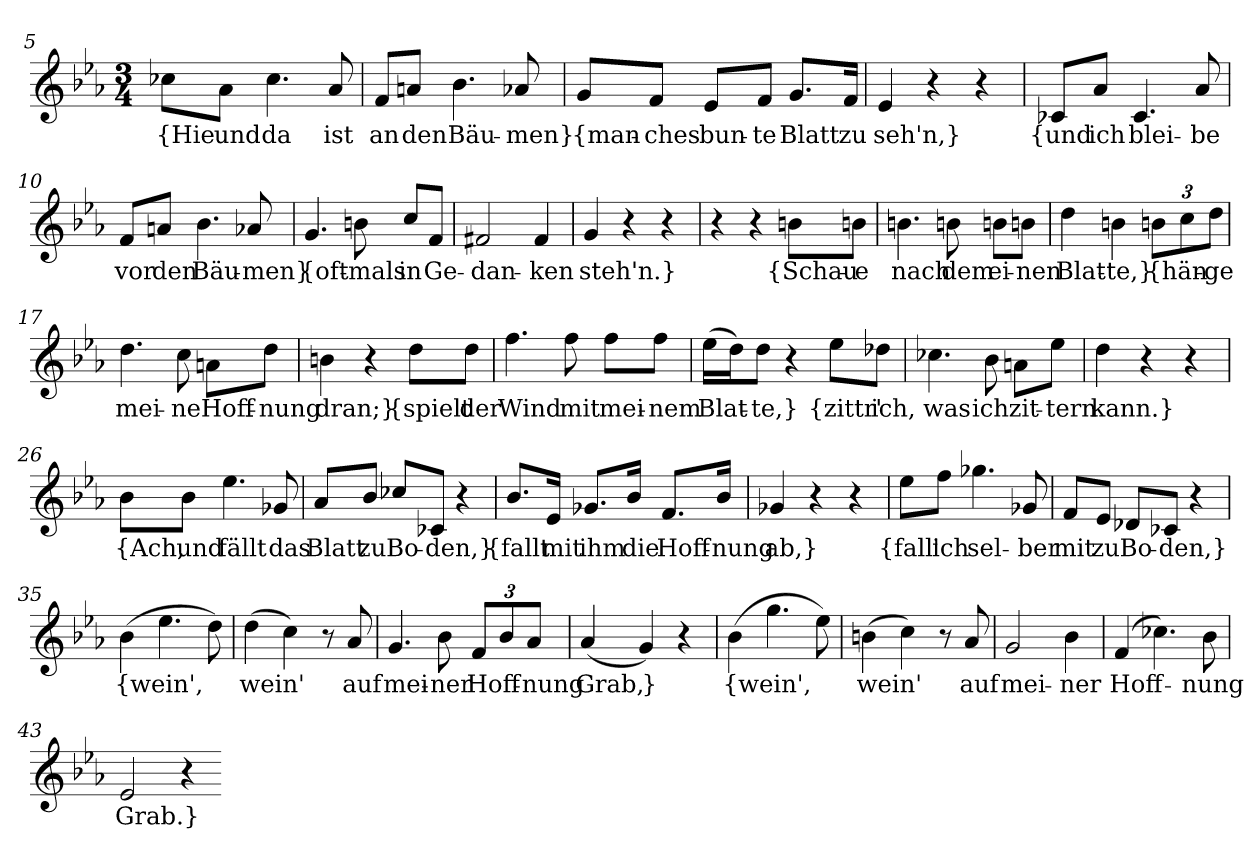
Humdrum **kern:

**kern	**text
*part1	*part1
*staff1	*staff1
*clefG2	*
*k[b-e-a-]	*
*M3/4	*
=5	=5
8cc-X\L	{Hie
8a-\J	und
4.cc-	da
8a-	ist
=6	=6
8f/L	an
8an/J	den
4.b-	Bäu-
8a-X	-men}
=7	=7
8g/L	{man-
8f/J	-ches
8e-/L	bun-
8f/J	-te
8.g/L	Blatt
16f/Jk	zu
=8	=8
4e-	seh'n,}
4r	.
4r	.
=9	=9
8c-X/L	{und
8a-/J	ich
4.c-	blei-
8a-	-be
=10	=10
8f/L	vor
8an/J	den
4.b-	Bäu-
8a-X	-men}
=11	=11
4.g	{oft-
8bn	-mals
8cc/L	in
8f/J	Ge-
=12	=12
2f#X	-dan-
4f#	-ken
=13	=13
4g	steh'n.}
4r	.
4r	.
=14	=14
4r	.
4r	.
8bn\L	{Schau-
8bn\J	-e
=15	=15
4.bn	nach
8bn	dem
8bn\L	ei-
8bn\J	-nen
=16	=16
4dd	Blat-
4bn	-te,}
12bn\L	{hän-
12cc\	.
12dd\J	-ge
=17	=17
4.dd	mei-
8cc	-ne
8an\L	Hoff-
8dd\J	-nung
=18	=18
4bn	dran;}
4r	.
8dd\L	{spielt
8dd\J	der
=19	=19
4.ff	Wind
8ff	mit
8ff\L	mei-
8ff\J	-nem
=20	=20
(16ee-\LL	Blat-
16dd\J)	.
8dd\J	-te,}
4r	.
8ee-\L	{zittr'
8dd-X\J	ich,
=21	=21
4.cc-X	was
8b-	ich
8an\L	zit-
8ee-\J	-tern
=22	=22
4dd	kann.}
4r	.
4r	.
=26	=26
8b-\L	{Ach,
8b-\J	und
4.ee-	fällt
8g-X	das
=27	=27
8a-/L	Blatt
8b-/J	zu
8cc-X/L	Bo-
8c-X/J	-den,}
4r	.
=29	=29
8.b-/L	{fallt
16e-/Jk	mit
8.g-X/L	ihm
16b-/Jk	die
8.f/L	Hoff-
16b-/Jk	-nung
=30	=30
4g-X	ab,}
4r	.
4r	.
=32	=32
8ee-\L	{fall'
8ff\J	ich
4.gg-X	sel-
8g-X	-ber
=33	=33
8f/L	mit
8e-/J	zu
8d-X/L	Bo-
8c-X/J	-den,}
4r	.
=35	=35
(4b-	{wein',
4.ee-	.
8dd)	.
=36	=36
(4dd	wein'
4cc)	.
8r	.
8a-	auf
=37	=37
4.g	mei-
8b-	-ner
12f/L	Hoff-
12b-/	.
12a-/J	-nung
=38	=38
(4a-	Grab,
4g)	}
4r	.
=39	=39
(4b-	{wein',
4.gg	.
8ee-)	.
=40	=40
(4bn	wein'
4cc)	.
8r	.
8a-	auf
=41	=41
2g	mei-
4b-	-ner
=42	=42
(4f	Hoff-
4.cc-X)	.
8b-	-nung
=43	=43
2e-	Grab.}
4r	.
=-	=-
*-	*-
